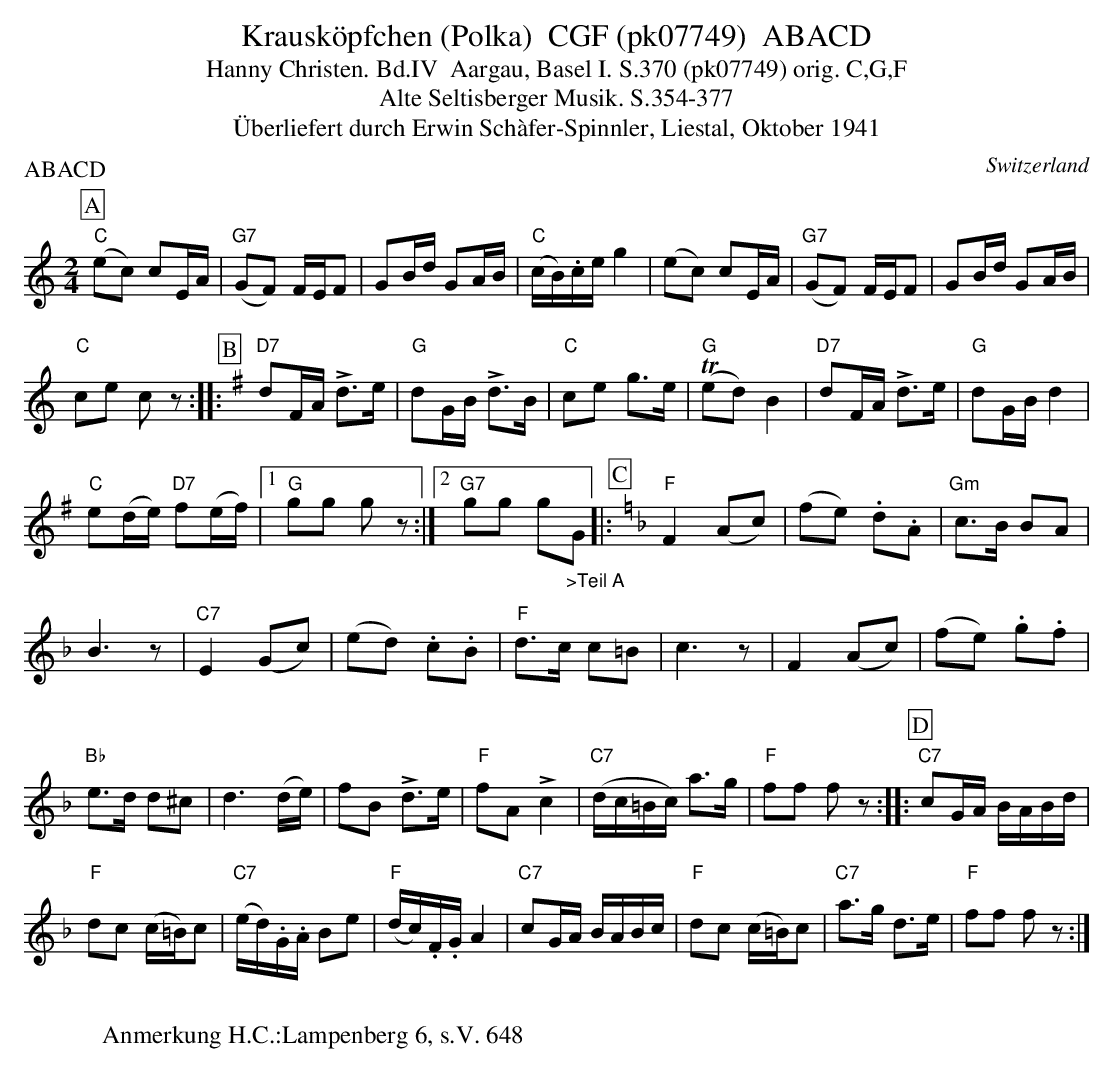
X:1
T:Krausköpfchen (Polka)  CGF (pk07749)  ABACD
T:Hanny Christen. Bd.IV  Aargau, Basel I. S.370 (pk07749) orig. C,G,F
T: Alte Seltisberger Musik. S.354-377
T:Überliefert durch Erwin Schàfer-Spinnler, Liestal, Oktober 1941
P:ABACD
M:2/4
L:1/8
O:Switzerland
K:C major
[P:A] ("C"ec) cE/A/ | ("G7"GF) F/E/F | GB/d/ GA/B/ | ("C"c/B/).c/e/ g2 |  (ec) cE/A/ | ("G7"GF) F/E/F | GB/d/ GA/B/ |
"C"ce cz :: [P:B] [K:G] "D7"dF/A/ !>!d>e | "G"dG/B/ !>!d>B | "C"ce g>e | "G"(Ted)B2 | "D7"dF/A/ !>!d>e | "G"dG/B/ d2 |
"C"e(d/e/) "D7"f(e/f/) |1 "G"gg gz :|2 "G7"gg g"_>Teil A"G |:  [P:C] [K:F] "F"F2(Ac) | (fe) .d.A  | "Gm"c>B BA |
B3z | "C7"E2(Gc) | (ed) .c.B | "F"d>c c=B | c3z | F2 (Ac) | (fe) .g.f |
"Bb"e>d d^c | d3(d/e/) | fB !>!d>e | "F"fA!>!c2 | ("C7"d/c/=B/c/) a>g | "F"ff fz :: [P:D] "C7"cG/A/ B/A/B/d/ |
"F"dc (c/=B/)c | ("C7"e/d/).G/.A/ Be | ("F"d/c/).F/.G/ A2 | "C7"cG/A/ B/A/B/c/ | "F"dc (c/=B/)c | "C7"a>g d>e | "F"ff fz :|
W:
W:Anmerkung H.C.:Lampenberg 6, s.V. 648
